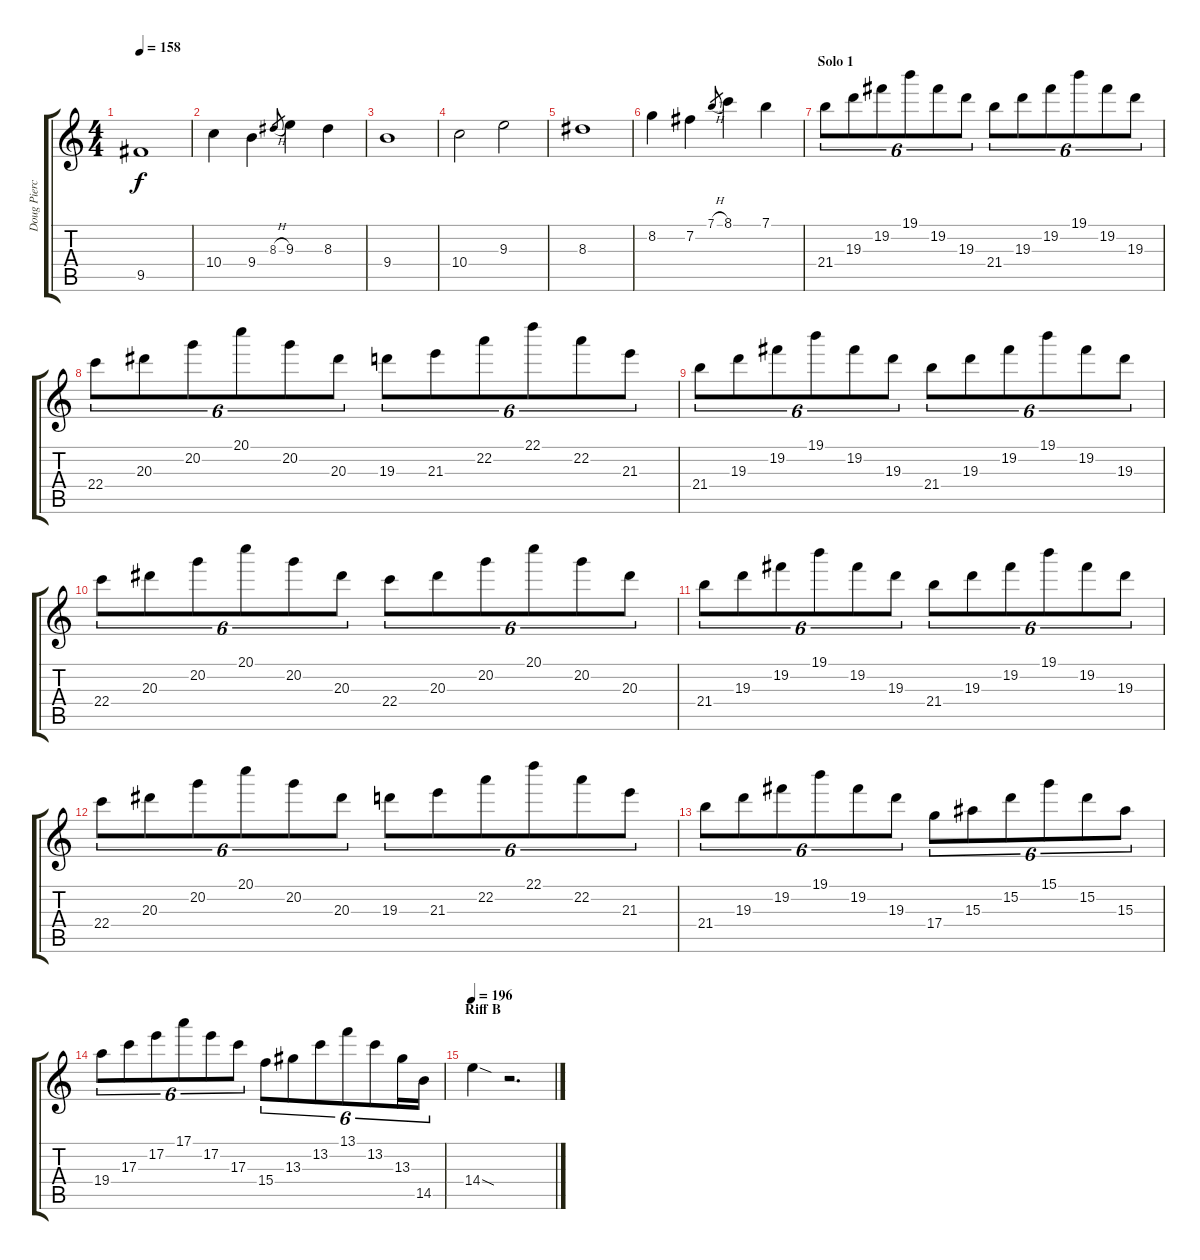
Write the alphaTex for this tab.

\track ("Doug Piercy" "Doug Pierc") {instrument distortionguitar}
\staff {score tabs}
\tuning (E4 B3 G3 D3 A2 E2) {hide}
\ts (4 4)
\tempo 158
\clef g2
\ks c
9.5.1{dy f} |
10.4.4 9.4.4 8.3{h}.8{gr} 9.3.4 8.3.4 |
9.4.1 |
10.4.2 9.3.2 |
8.3.1 |
8.2.4 7.2.4 7.1{h}.8{gr} 8.1.4 7.1.4 |
\section ("" "Solo 1")
21.4.8{tu (6 4) volume 14} 19.3.8{tu (6 4)} 19.2.8{tu (6 4)} 19.1.8{tu (6 4)} 19.2.8{tu (6 4)} 19.3.8{tu (6 4)} 21.4.8{tu (6 4)} 19.3.8{tu (6 4)} 19.2.8{tu (6 4)} 19.1.8{tu (6 4)} 19.2.8{tu (6 4)} 19.3.8{tu (6 4)} |
22.4.8{tu (6 4)} 20.3.8{tu (6 4)} 20.2.8{tu (6 4)} 20.1.8{tu (6 4)} 20.2.8{tu (6 4)} 20.3.8{tu (6 4)} 19.3.8{tu (6 4)} 21.3.8{tu (6 4)} 22.2.8{tu (6 4)} 22.1.8{tu (6 4)} 22.2.8{tu (6 4)} 21.3.8{tu (6 4)} |
21.4.8{tu (6 4)} 19.3.8{tu (6 4)} 19.2.8{tu (6 4)} 19.1.8{tu (6 4)} 19.2.8{tu (6 4)} 19.3.8{tu (6 4)} 21.4.8{tu (6 4)} 19.3.8{tu (6 4)} 19.2.8{tu (6 4)} 19.1.8{tu (6 4)} 19.2.8{tu (6 4)} 19.3.8{tu (6 4)} |
22.4.8{tu (6 4)} 20.3.8{tu (6 4)} 20.2.8{tu (6 4)} 20.1.8{tu (6 4)} 20.2.8{tu (6 4)} 20.3.8{tu (6 4)} 22.4.8{tu (6 4)} 20.3.8{tu (6 4)} 20.2.8{tu (6 4)} 20.1.8{tu (6 4)} 20.2.8{tu (6 4)} 20.3.8{tu (6 4)} |
21.4.8{tu (6 4)} 19.3.8{tu (6 4)} 19.2.8{tu (6 4)} 19.1.8{tu (6 4)} 19.2.8{tu (6 4)} 19.3.8{tu (6 4)} 21.4.8{tu (6 4)} 19.3.8{tu (6 4)} 19.2.8{tu (6 4)} 19.1.8{tu (6 4)} 19.2.8{tu (6 4)} 19.3.8{tu (6 4)} |
22.4.8{tu (6 4)} 20.3.8{tu (6 4)} 20.2.8{tu (6 4)} 20.1.8{tu (6 4)} 20.2.8{tu (6 4)} 20.3.8{tu (6 4)} 19.3.8{tu (6 4)} 21.3.8{tu (6 4)} 22.2.8{tu (6 4)} 22.1.8{tu (6 4)} 22.2.8{tu (6 4)} 21.3.8{tu (6 4)} |
21.4.8{tu (6 4)} 19.3.8{tu (6 4)} 19.2.8{tu (6 4)} 19.1.8{tu (6 4)} 19.2.8{tu (6 4)} 19.3.8{tu (6 4)} 17.4.8{tu (6 4)} 15.3.8{tu (6 4)} 15.2.8{tu (6 4)} 15.1.8{tu (6 4)} 15.2.8{tu (6 4)} 15.3.8{tu (6 4)} |
19.4.8{tu (6 4)} 17.3.8{tu (6 4)} 17.2.8{tu (6 4)} 17.1.8{tu (6 4)} 17.2.8{tu (6 4)} 17.3.8{tu (6 4)} 15.4.8{tu (6 4)} 13.3.8{tu (6 4)} 13.2.8{tu (6 4)} 13.1.8{tu (6 4)} 13.2.8{tu (6 4)} 13.3.16{tu (6 4)} 14.5.16{tu (6 4)} |
\section ("" "Riff B")
\tempo 196
14.4{sod}.4 r.2{d}
